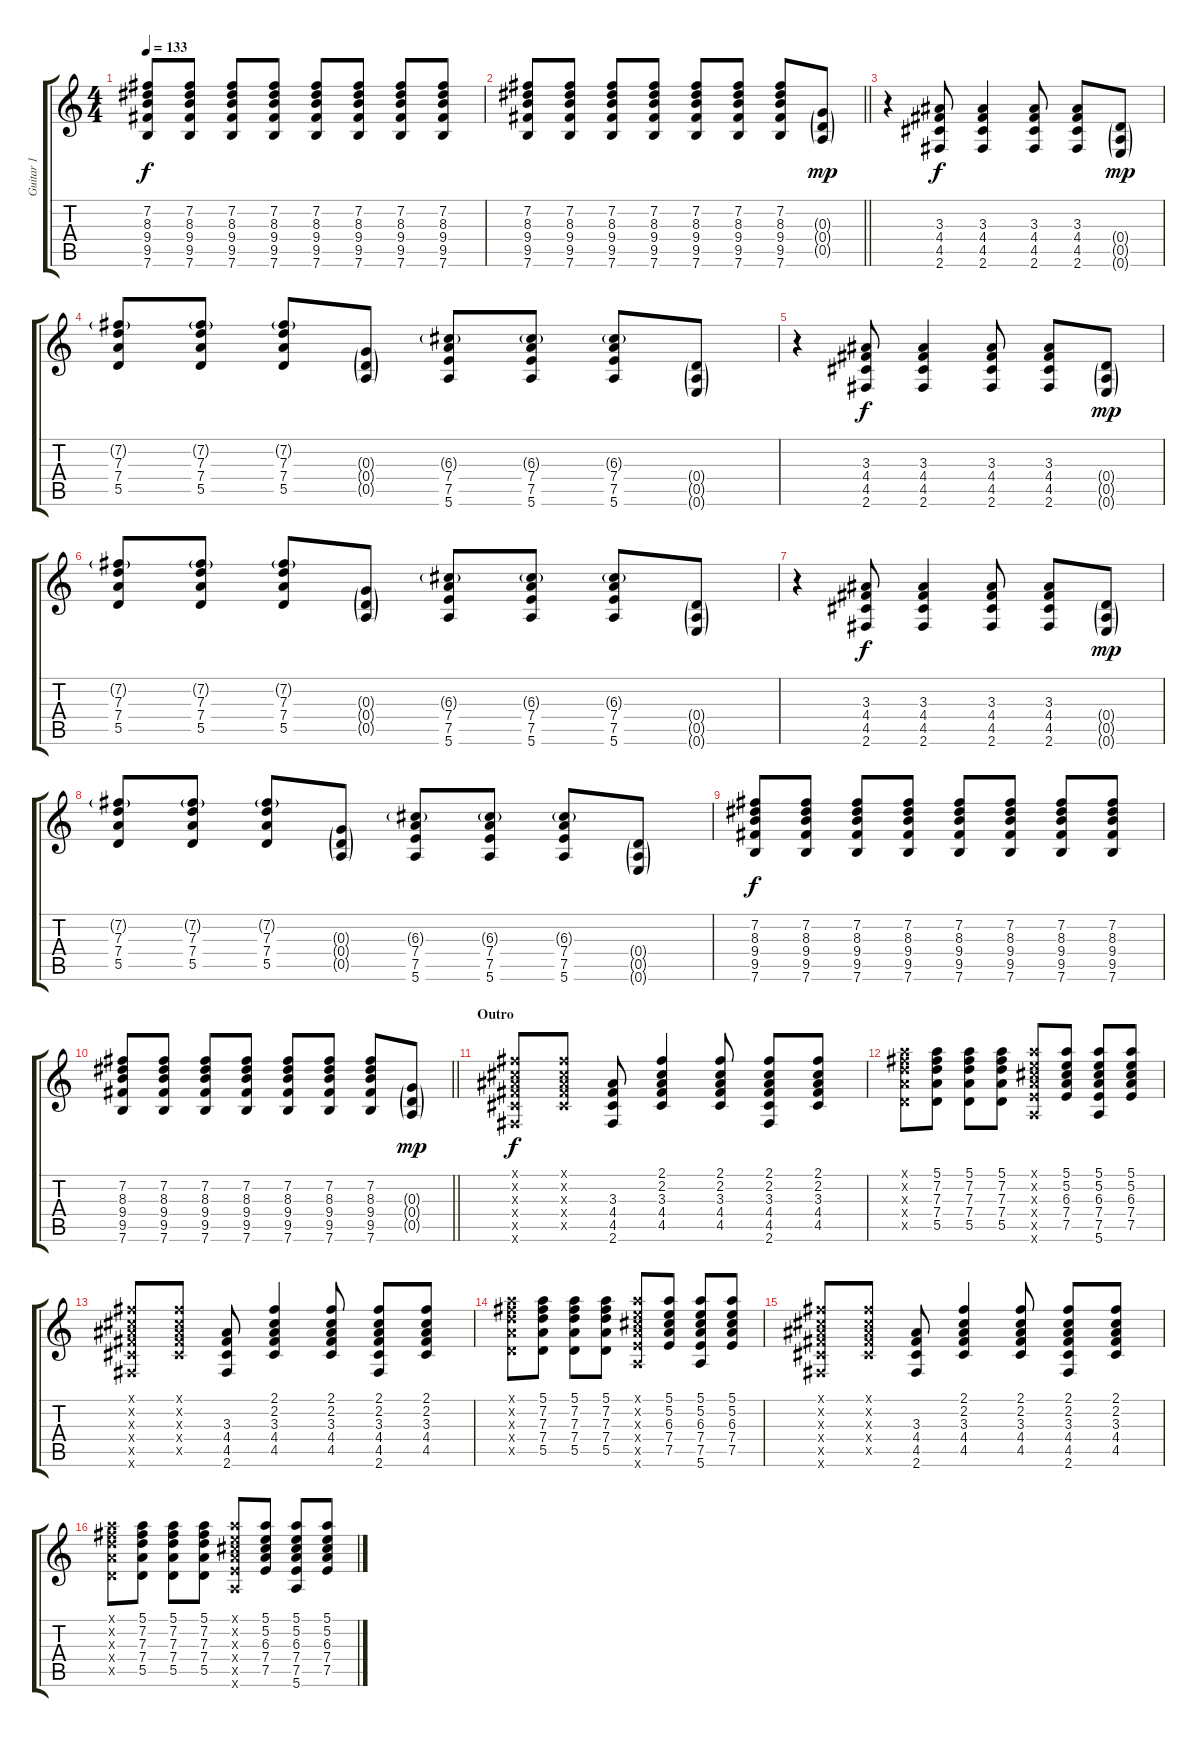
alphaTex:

\track ("Guitar 1" "Guitar 1") {instrument overdrivenguitar}
\staff {score tabs}
\tuning (E4 B3 G3 D3 A2 E2) {hide}
\ts (4 4)
\tempo 133
\clef g2
\ks c
(7.2 8.3 9.4 9.5 7.6).8{dy f} (7.2 8.3 9.4 9.5 7.6).8 (7.2 8.3 9.4 9.5 7.6).8 (7.2 8.3 9.4 9.5 7.6).8 (7.2 8.3 9.4 9.5 7.6).8 (7.2 8.3 9.4 9.5 7.6).8 (7.2 8.3 9.4 9.5 7.6).8 (7.2 8.3 9.4 9.5 7.6).8 |
\barLineRight lightlight
(7.2 8.3 9.4 9.5 7.6).8 (7.2 8.3 9.4 9.5 7.6).8 (7.2 8.3 9.4 9.5 7.6).8 (7.2 8.3 9.4 9.5 7.6).8 (7.2 8.3 9.4 9.5 7.6).8 (7.2 8.3 9.4 9.5 7.6).8 (7.2 8.3 9.4 9.5 7.6).8 (0.3{g} 0.4{g} 0.5{g}).8{dy mp} |
r.4 (3.3 4.4 4.5 2.6).8{dy f} (3.3 4.4 4.5 2.6).4 (3.3 4.4 4.5 2.6).8 (3.3 4.4 4.5 2.6).8 (0.4{g} 0.5{g} 0.6{g}).8{dy mp} |
(7.2{g} 7.3 7.4 5.5).8 (7.2{g} 7.3 7.4 5.5).8 (7.2{g} 7.3 7.4 5.5).8 (0.3{g} 0.4{g} 0.5{g}).8 (6.3{g} 7.4 7.5 5.6).8 (6.3{g} 7.4 7.5 5.6).8 (6.3{g} 7.4 7.5 5.6).8 (0.4{g} 0.5{g} 0.6{g}).8 |
r.4 (3.3 4.4 4.5 2.6).8{dy f} (3.3 4.4 4.5 2.6).4 (3.3 4.4 4.5 2.6).8 (3.3 4.4 4.5 2.6).8 (0.4{g} 0.5{g} 0.6{g}).8{dy mp} |
(7.2{g} 7.3 7.4 5.5).8 (7.2{g} 7.3 7.4 5.5).8 (7.2{g} 7.3 7.4 5.5).8 (0.3{g} 0.4{g} 0.5{g}).8 (6.3{g} 7.4 7.5 5.6).8 (6.3{g} 7.4 7.5 5.6).8 (6.3{g} 7.4 7.5 5.6).8 (0.4{g} 0.5{g} 0.6{g}).8 |
r.4 (3.3 4.4 4.5 2.6).8{dy f} (3.3 4.4 4.5 2.6).4 (3.3 4.4 4.5 2.6).8 (3.3 4.4 4.5 2.6).8 (0.4{g} 0.5{g} 0.6{g}).8{dy mp} |
(7.2{g} 7.3 7.4 5.5).8 (7.2{g} 7.3 7.4 5.5).8 (7.2{g} 7.3 7.4 5.5).8 (0.3{g} 0.4{g} 0.5{g}).8 (6.3{g} 7.4 7.5 5.6).8 (6.3{g} 7.4 7.5 5.6).8 (6.3{g} 7.4 7.5 5.6).8 (0.4{g} 0.5{g} 0.6{g}).8 |
(7.2 8.3 9.4 9.5 7.6).8{dy f} (7.2 8.3 9.4 9.5 7.6).8 (7.2 8.3 9.4 9.5 7.6).8 (7.2 8.3 9.4 9.5 7.6).8 (7.2 8.3 9.4 9.5 7.6).8 (7.2 8.3 9.4 9.5 7.6).8 (7.2 8.3 9.4 9.5 7.6).8 (7.2 8.3 9.4 9.5 7.6).8 |
\barLineRight lightlight
(7.2 8.3 9.4 9.5 7.6).8 (7.2 8.3 9.4 9.5 7.6).8 (7.2 8.3 9.4 9.5 7.6).8 (7.2 8.3 9.4 9.5 7.6).8 (7.2 8.3 9.4 9.5 7.6).8 (7.2 8.3 9.4 9.5 7.6).8 (7.2 8.3 9.4 9.5 7.6).8 (0.3{g} 0.4{g} 0.5{g}).8{dy mp} |
\section ("" "Outro")
(2.1{x} 2.2{x} 3.3{x} 4.4{x} 4.5{x} 2.6{x}).8{dy f instrument electricguitarclean} (2.1{x} 2.2{x} 3.3{x} 4.4{x} 4.5{x}).8 (3.3 4.4 4.5 2.6).8 (2.1 2.2 3.3 4.4 4.5).4 (2.1 2.2 3.3 4.4 4.5).8 (2.1 2.2 3.3 4.4 4.5 2.6).8 (2.1 2.2 3.3 4.4 4.5).8 |
(5.1{x} 7.2{x} 7.3{x} 7.4{x} 5.5{x}).8 (5.1 7.2 7.3 7.4 5.5).8 (5.1 7.2 7.3 7.4 5.5).8 (5.1 7.2 7.3 7.4 5.5).8 (5.1{x} 5.2{x} 6.3{x} 7.4{x} 7.5{x} 5.6{x}).8 (5.1 5.2 6.3 7.4 7.5).8 (5.1 5.2 6.3 7.4 7.5 5.6).8 (5.1 5.2 6.3 7.4 7.5).8 |
(2.1{x} 2.2{x} 3.3{x} 4.4{x} 4.5{x} 2.6{x}).8 (2.1{x} 2.2{x} 3.3{x} 4.4{x} 4.5{x}).8 (3.3 4.4 4.5 2.6).8 (2.1 2.2 3.3 4.4 4.5).4 (2.1 2.2 3.3 4.4 4.5).8 (2.1 2.2 3.3 4.4 4.5 2.6).8 (2.1 2.2 3.3 4.4 4.5).8 |
(5.1{x} 7.2{x} 7.3{x} 7.4{x} 5.5{x}).8 (5.1 7.2 7.3 7.4 5.5).8 (5.1 7.2 7.3 7.4 5.5).8 (5.1 7.2 7.3 7.4 5.5).8 (5.1{x} 5.2{x} 6.3{x} 7.4{x} 7.5{x} 5.6{x}).8 (5.1 5.2 6.3 7.4 7.5).8 (5.1 5.2 6.3 7.4 7.5 5.6).8 (5.1 5.2 6.3 7.4 7.5).8 |
(2.1{x} 2.2{x} 3.3{x} 4.4{x} 4.5{x} 2.6{x}).8 (2.1{x} 2.2{x} 3.3{x} 4.4{x} 4.5{x}).8 (3.3 4.4 4.5 2.6).8 (2.1 2.2 3.3 4.4 4.5).4 (2.1 2.2 3.3 4.4 4.5).8 (2.1 2.2 3.3 4.4 4.5 2.6).8 (2.1 2.2 3.3 4.4 4.5).8 |
(5.1{x} 7.2{x} 7.3{x} 7.4{x} 5.5{x}).8 (5.1 7.2 7.3 7.4 5.5).8 (5.1 7.2 7.3 7.4 5.5).8 (5.1 7.2 7.3 7.4 5.5).8 (5.1{x} 5.2{x} 6.3{x} 7.4{x} 7.5{x} 5.6{x}).8 (5.1 5.2 6.3 7.4 7.5).8 (5.1 5.2 6.3 7.4 7.5 5.6).8 (5.1 5.2 6.3 7.4 7.5).8
